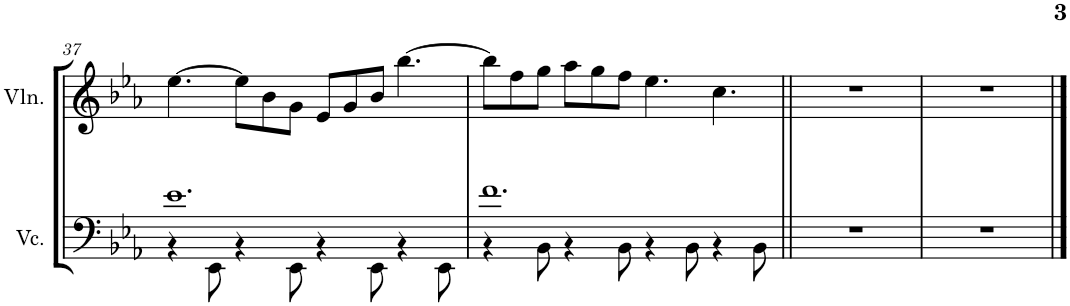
**kern	**kern
*part2	*part1
*staff2	*staff1
*I"Violoncello	*I"Violin
*I'Vc.	*I'Vln.
!!LO:PB:g=z
*clefF4	*clefG2
*k[b-e-a-]	*k[b-e-a-]
*M12/8	*M12/8
=37	=37
*^	*
1.e-	4r	[4.ee-\
.	8EE-\	.
.	4r	8ee-\L]
.	.	8b-\
.	8EE-\	8g\J
.	4r	8e-/L
.	.	8g/
.	8EE-\	8b-/J
.	4r	[4.bb-\
.	8EE-\	.
=38	=38	=38
1.f	4r	8bb-\L]
.	.	8ff\
.	8BB-\	8gg\J
.	4r	8aa-\L
.	.	8gg\
.	8BB-\	8ff\J
.	4r	4.ee-\
.	8BB-\	.
.	4r	4.cc\
.	8BB-\	.
*v	*v	*
=39||	=39||
1.r	1.r
=40	=40
1.r	1.r
==	==
*-	*-
